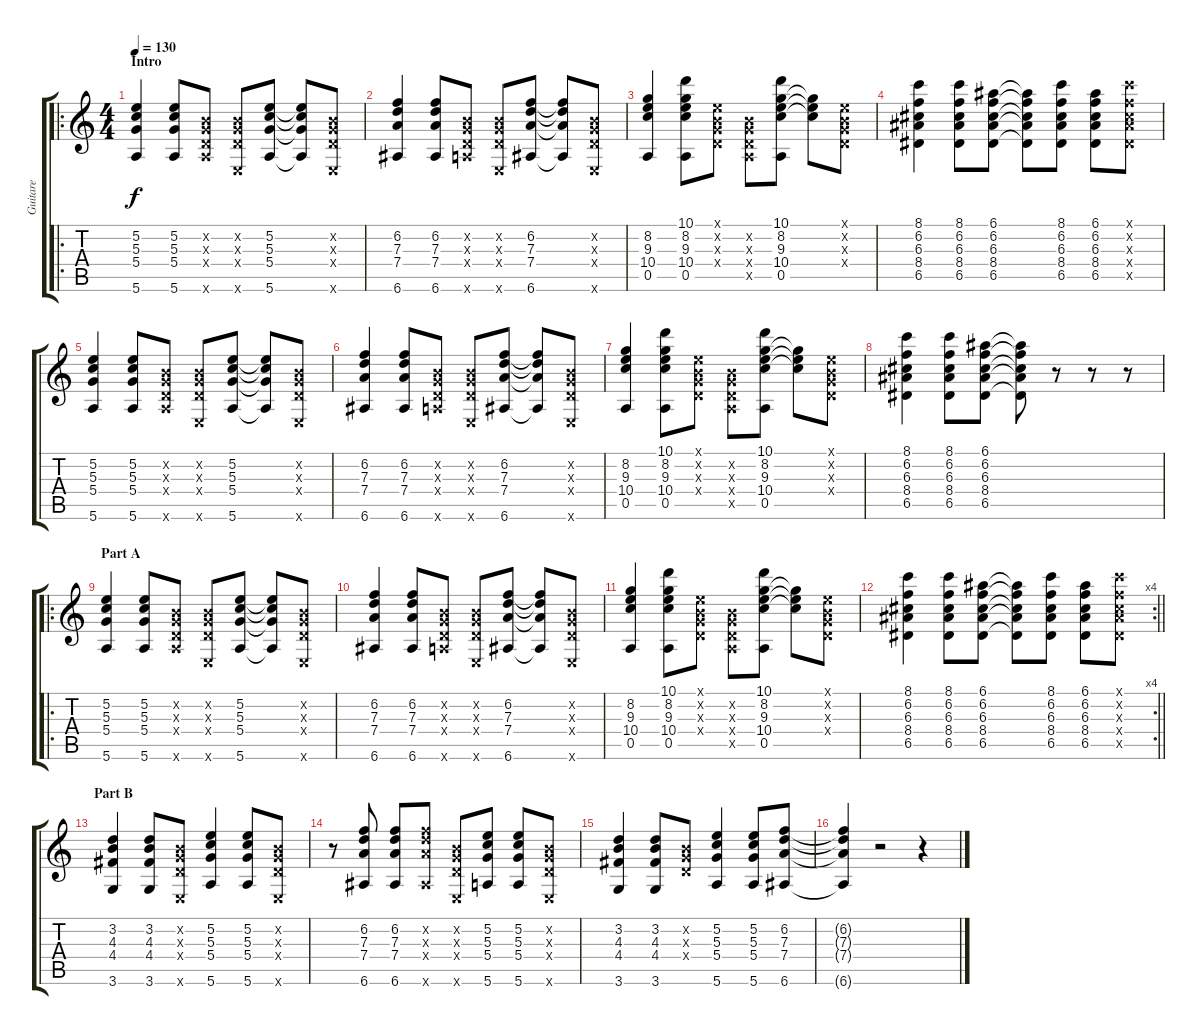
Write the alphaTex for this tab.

\track ("Guitare" "Guitare") {instrument electricguitarclean}
\staff {score tabs}
\tuning (E4 B3 G3 D3 A2 E2) {hide}
\ro
\ts (4 4)
\section ("" "Intro")
\tempo 130
\clef g2
\ks c
(5.2 5.3 5.4 5.6).4{dy f instrument electricguitarclean} (5.2 5.3 5.4 5.6).8 (0.2{x} 0.3{x} 0.4{x} 5.6{x}).8 (0.2{x} 0.3{x} 0.4{x} 0.6{x}).8 (5.2 5.3 5.4 5.6).8 (5.2{t} 5.3{t} 5.4{t} 5.6{t}).8 (0.2{x} 0.3{x} 0.4{x} 0.6{x}).8 |
(6.2 7.3 7.4 6.6).4 (6.2 7.3 7.4 6.6).8 (0.2{x} 0.3{x} 0.4{x} 5.6{x}).8 (0.2{x} 0.3{x} 0.4{x} 0.6{x}).8 (6.2 7.3 7.4 6.6).8 (6.2{t} 7.3{t} 7.4{t} 6.6{t}).8 (0.2{x} 0.3{x} 0.4{x} 0.6{x}).8 |
(8.2 9.3 10.4 0.5).4 (10.1 8.2 9.3 10.4 0.5).8 (0.1{x} 0.2{x} 0.3{x} 0.4{x}).8 (0.2{x} 0.3{x} 0.4{x} 0.5{x}).8 (10.1 8.2 9.3 10.4 0.5).8 (8.2{t} 9.3{t} 10.4{t}).8 (0.1{x} 0.2{x} 0.3{x} 0.4{x}).8 |
(8.1 6.2 6.3 8.4 6.5).4 (8.1 6.2 6.3 8.4 6.5).8 (6.1 6.2 6.3 8.4 6.5).8 (6.1{t} 6.2{t} 6.3{t} 8.4{t} 6.5{t}).8 (8.1 6.2 6.3 8.4 6.5).8 (6.1 6.2 6.3 8.4 6.5).8 (8.1{x} 6.2{x} 6.3{x} 8.4{x} 6.5{x}).8 |
(5.2 5.3 5.4 5.6).4 (5.2 5.3 5.4 5.6).8 (0.2{x} 0.3{x} 0.4{x} 5.6{x}).8 (0.2{x} 0.3{x} 0.4{x} 0.6{x}).8 (5.2 5.3 5.4 5.6).8 (5.2{t} 5.3{t} 5.4{t} 5.6{t}).8 (0.2{x} 0.3{x} 0.4{x} 0.6{x}).8 |
(6.2 7.3 7.4 6.6).4 (6.2 7.3 7.4 6.6).8 (0.2{x} 0.3{x} 0.4{x} 5.6{x}).8 (0.2{x} 0.3{x} 0.4{x} 0.6{x}).8 (6.2 7.3 7.4 6.6).8 (6.2{t} 7.3{t} 7.4{t} 6.6{t}).8 (0.2{x} 0.3{x} 0.4{x} 0.6{x}).8 |
(8.2 9.3 10.4 0.5).4 (10.1 8.2 9.3 10.4 0.5).8 (0.1{x} 0.2{x} 0.3{x} 0.4{x}).8 (0.2{x} 0.3{x} 0.4{x} 0.5{x}).8 (10.1 8.2 9.3 10.4 0.5).8 (8.2{t} 9.3{t} 10.4{t}).8 (0.1{x} 0.2{x} 0.3{x} 0.4{x}).8 |
(8.1 6.2 6.3 8.4 6.5).4 (8.1 6.2 6.3 8.4 6.5).8 (6.1 6.2 6.3 8.4 6.5).8 (6.1{t} 6.2{t} 6.3{t} 8.4{t} 6.5{t}).8 r.8 r.8 r.8 |
\ro
\section ("" "Part A")
(5.2 5.3 5.4 5.6).4 (5.2 5.3 5.4 5.6).8 (0.2{x} 0.3{x} 0.4{x} 5.6{x}).8 (0.2{x} 0.3{x} 0.4{x} 0.6{x}).8 (5.2 5.3 5.4 5.6).8 (5.2{t} 5.3{t} 5.4{t} 5.6{t}).8 (0.2{x} 0.3{x} 0.4{x} 0.6{x}).8 |
(6.2 7.3 7.4 6.6).4 (6.2 7.3 7.4 6.6).8 (0.2{x} 0.3{x} 0.4{x} 5.6{x}).8 (0.2{x} 0.3{x} 0.4{x} 0.6{x}).8 (6.2 7.3 7.4 6.6).8 (6.2{t} 7.3{t} 7.4{t} 6.6{t}).8 (0.2{x} 0.3{x} 0.4{x} 0.6{x}).8 |
(8.2 9.3 10.4 0.5).4 (10.1 8.2 9.3 10.4 0.5).8 (0.1{x} 0.2{x} 0.3{x} 0.4{x}).8 (0.2{x} 0.3{x} 0.4{x} 0.5{x}).8 (10.1 8.2 9.3 10.4 0.5).8 (8.2{t} 9.3{t} 10.4{t}).8 (0.1{x} 0.2{x} 0.3{x} 0.4{x}).8 |
\rc 4
\barLineRight lightlight
(8.1 6.2 6.3 8.4 6.5).4 (8.1 6.2 6.3 8.4 6.5).8 (6.1 6.2 6.3 8.4 6.5).8 (6.1{t} 6.2{t} 6.3{t} 8.4{t} 6.5{t}).8 (8.1 6.2 6.3 8.4 6.5).8 (6.1 6.2 6.3 8.4 6.5).8 (8.1{x} 6.2{x} 6.3{x} 8.4{x} 6.5{x}).8 |
\section ("" "Part B")
(3.2 4.3 4.4 3.6).4 (3.2 4.3 4.4 3.6).8 (0.2{x} 0.3{x} 0.4{x} 0.6{x}).8 (5.2 5.3 5.4 5.6).4 (5.2 5.3 5.4 5.6).8 (0.2{x} 0.3{x} 0.4{x} 0.6{x}).8 |
r.8 (6.2 7.3 7.4 6.6).8 (6.2 7.3 7.4 6.6).8 (6.2{x} 7.3{x} 7.4{x} 6.6{x}).8 (0.2{x} 0.3{x} 0.4{x} 0.6{x}).8 (5.2 5.3 5.4 5.6).8 (5.2 5.3 5.4 5.6).8 (0.2{x} 0.3{x} 0.4{x} 0.6{x}).8 |
(3.2 4.3 4.4 3.6).4 (3.2 4.3 4.4 3.6).8 (0.2{x} 0.3{x} 0.4{x}).8 (5.2 5.3 5.4 5.6).4 (5.2 5.3 5.4 5.6).8 (6.2 7.3 7.4 6.6).8 |
(6.2{t} 7.3{t} 7.4{t} 6.6{t}).4 r.2 r.4
